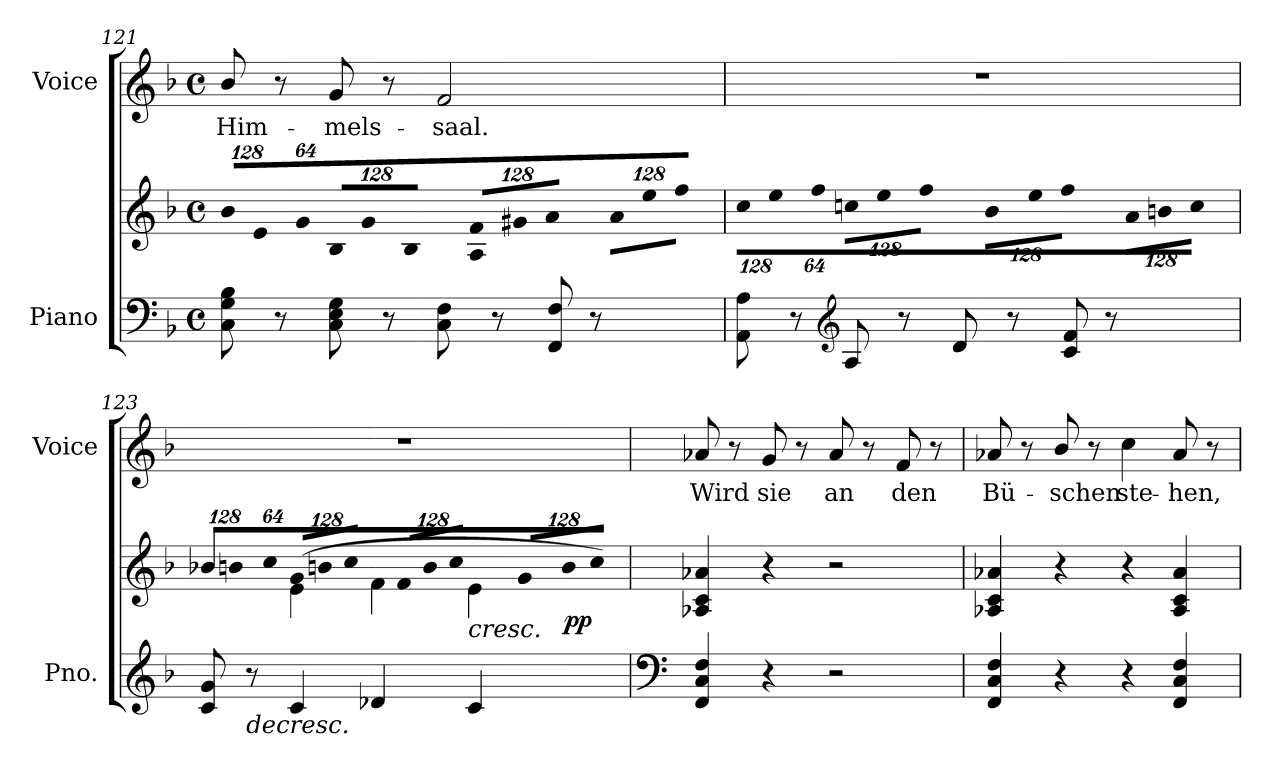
**kern	**kern	**dynam	**kern	**text
*part2	*part2	*part2	*part1	*part1
*staff3	*staff2	*staff2/3	*staff1	*staff1
*I"Piano	*	*	*I"Voice	*
*I'Pno.	*	*	*I'Voice	*
*clefF4	*clefG2	*	*clefG2	*
*k[b-]	*k[b-]	*	*k[b-]	*
*F:	*F:	*	*F:	*
*M4/4	*M4/4	*	*M4/4	*
*met(c)	*met(c)	*	*met(c)	*
*	*Xbrackettup	*	*	*
=121	=121	=121	=121	=121
!	!LO:N:vis=8	!	!	!
!	!	!	!	!LO:LY:b:color=#000000
8Ci\ 8Gi 8B-i	1024%85b-i/L	.	8b-i/	Him-
!	!LO:N:vis=8	!	!	!
.	1024%85ei/	.	.	.
8r	.	.	8r	.
!	!LO:N:vis=8	!	!	!
.	512%43gi/J	.	.	.
!	!LO:N:vis=8	!	!	!
!	!	!	!	!LO:LY:b:color=#000000
8Ci\ 8Ei 8Gi	1024%85B-i/L	.	8gi/	-mels-
!	!LO:N:vis=8	!	!	!
.	1024%85gi/	.	.	.
8r	.	.	8r	.
!	!LO:N:vis=8	!	!	!
.	512%43B-i/J	.	.	.
!	!LO:N:vis=8	!	!	!
!	!	!	!	!LO:LY:b:color=#000000
8Ci\ 8Fi	1024%85Ai/ 1024%85fiL	.	2fi/	-saal.
!	!LO:N:vis=8	!	!	!
.	1024%85g#Xi/	.	.	.
8r	.	.	.	.
!	!LO:N:vis=8	!	!	!
.	512%43ai/J	.	.	.
!	!LO:N:vis=8	!	!	!
8FFi/ 8Fi	1024%85ai\L	.	.	.
!	!LO:N:vis=8	!	!	!
.	1024%85eei\	.	.	.
8r	.	.	.	.
!	!LO:N:vis=8	!	!	!
.	512%43ffi\J	.	.	.
!!LO:LB:g=z
=122	=122	=122	=122	=122
!	!LO:N:vis=8	!	!	!
8AAi\ 8Ai	1024%85cci\L	.	1r	.
!	!LO:N:vis=8	!	!	!
.	1024%85eei\	.	.	.
8r	.	.	.	.
!	!LO:N:vis=8	!	!	!
.	512%43ffi\J	.	.	.
*clefG2	*	*	*	*
!	!LO:N:vis=8	!	!	!
8Ai/	1024%85ccni\L	.	.	.
!	!LO:N:vis=8	!	!	!
.	1024%85eei\	.	.	.
8r	.	.	.	.
!	!LO:N:vis=8	!	!	!
.	512%43ffi\J	.	.	.
!	!LO:N:vis=8	!	!	!
8di/	1024%85b-i\L	.	.	.
!	!LO:N:vis=8	!	!	!
.	1024%85eei\	.	.	.
8r	.	.	.	.
!	!LO:N:vis=8	!	!	!
.	512%43ffi\J	.	.	.
!	!LO:N:vis=8	!	!	!
8ci/ 8fi	1024%85ai\L	.	.	.
!	!LO:N:vis=8	!	!	!
.	1024%85bni\	.	.	.
8r	.	.	.	.
!	!LO:N:vis=8	!	!	!
.	512%43cci\J	.	.	.
=123	=123	=123	=123	=123
!	!LO:N:vis=8	!	!	!
*	*^	*	*	*
*	*	*^	*	*	*
8ci/ 8gi	1024%85b-Xi\L	4ryy	2ryy	.	1r	.
!	!LO:N:vis=8	!	!	!	!	!
.	1024%85bni\	.	.	.	.	.
!	!	!	!	!LO:HP:n=1:b=2	!	!
8r	.	.	.	[ >	.	.
!	!LO:N:vis=8	!	!	!	!	!
.	512%43cci\J	.	.	.	.	.
!	!LO:N:vis=8	!	!	!	!	!
4ci/	(1024%85gi/L	4ei\	.	.	.	.
!	!LO:N:vis=8	!	!	!	!	!
.	1024%85bni/	.	.	.	.	.
!	!LO:N:vis=8	!	!	!	!	!
.	512%43cci/J	.	.	.	.	.
!	!LO:N:vis=8	!	!	!	!	!
4d-Xi/	1024%85fi/L	4fi\	4ryy	.	.	.
!	!LO:N:vis=8	!	!	!	!	!
.	1024%85bi/	.	.	.	.	.
!	!LO:N:vis=8	!	!	!	!	!
.	512%43cci/J	.	.	.	.	.
!	!LO:N:vis=8	!	!	!LO:HP:b	!	!
4ci/	1024%85gi/L	4ei\	8ryy	<	.	.
!	!LO:N:vis=8	!	!	!	!	!
.	1024%85bi/	.	.	.	.	.
.	.	.	16ryy	.	.	.
!	!LO:N:vis=8	!	!	!	!	!
.	512%43cci/J)	.	.	.	.	.
.	.	.	32ryy	.	.	.
.	.	.	64ryy	.	.	.
.	.	.	128...ryy	.	.	.
.	.	.	1024ryy	pp	.	.
*	*v	*v	*v	*	*	*
=124	=124	=124	=124	=124
*clefF4	*	*	*	*
*	*^	*	*	*
*	*	*^	*	*	*
!	!	!	!	!	!	!LO:LY:b:color=#000000
*	*v	*v	*v	*	*	*
4FFi/ 4Ci 4Fi	4A-Xi/ 4ci 4a-Xi	.	8a-Xi/	Wird
.	.	.	8r	.
!	!	!	!	!LO:LY:b:color=#000000
4r	4r	.	8gi/	sie
.	.	.	8r	.
!	!	!	!	!LO:LY:b:color=#000000
2r	2r	.	8a-i/	an
.	.	.	8r	.
!	!	!	!	!LO:LY:b:color=#000000
.	.	.	8fi/	den
.	.	.	8r	.
.	.	]	.	.
=125	=125	=125	=125	=125
!	!	!	!	!LO:LY:b:color=#000000
4FFi/ 4Ci 4Fi	4A-Xi/ 4ci 4a-Xi	.	8a-Xi/	Bü-
.	.	.	8r	.
!	!	!	!	!LO:LY:b:color=#000000
4r	4r	.	8b-i/	-schen
.	.	.	8r	.
!	!	!	!	!LO:LY:b:color=#000000
4r	4r	.	4cci\	ste-
!	!	!	!	!LO:LY:b:color=#000000
4FFi/ 4Ci 4Fi	4A-i/ 4ci 4a-i	.	8a-i/	-hen,
.	.	.	8r	.
=	=	=	=	=
*-	*-	*-	*-	*-
